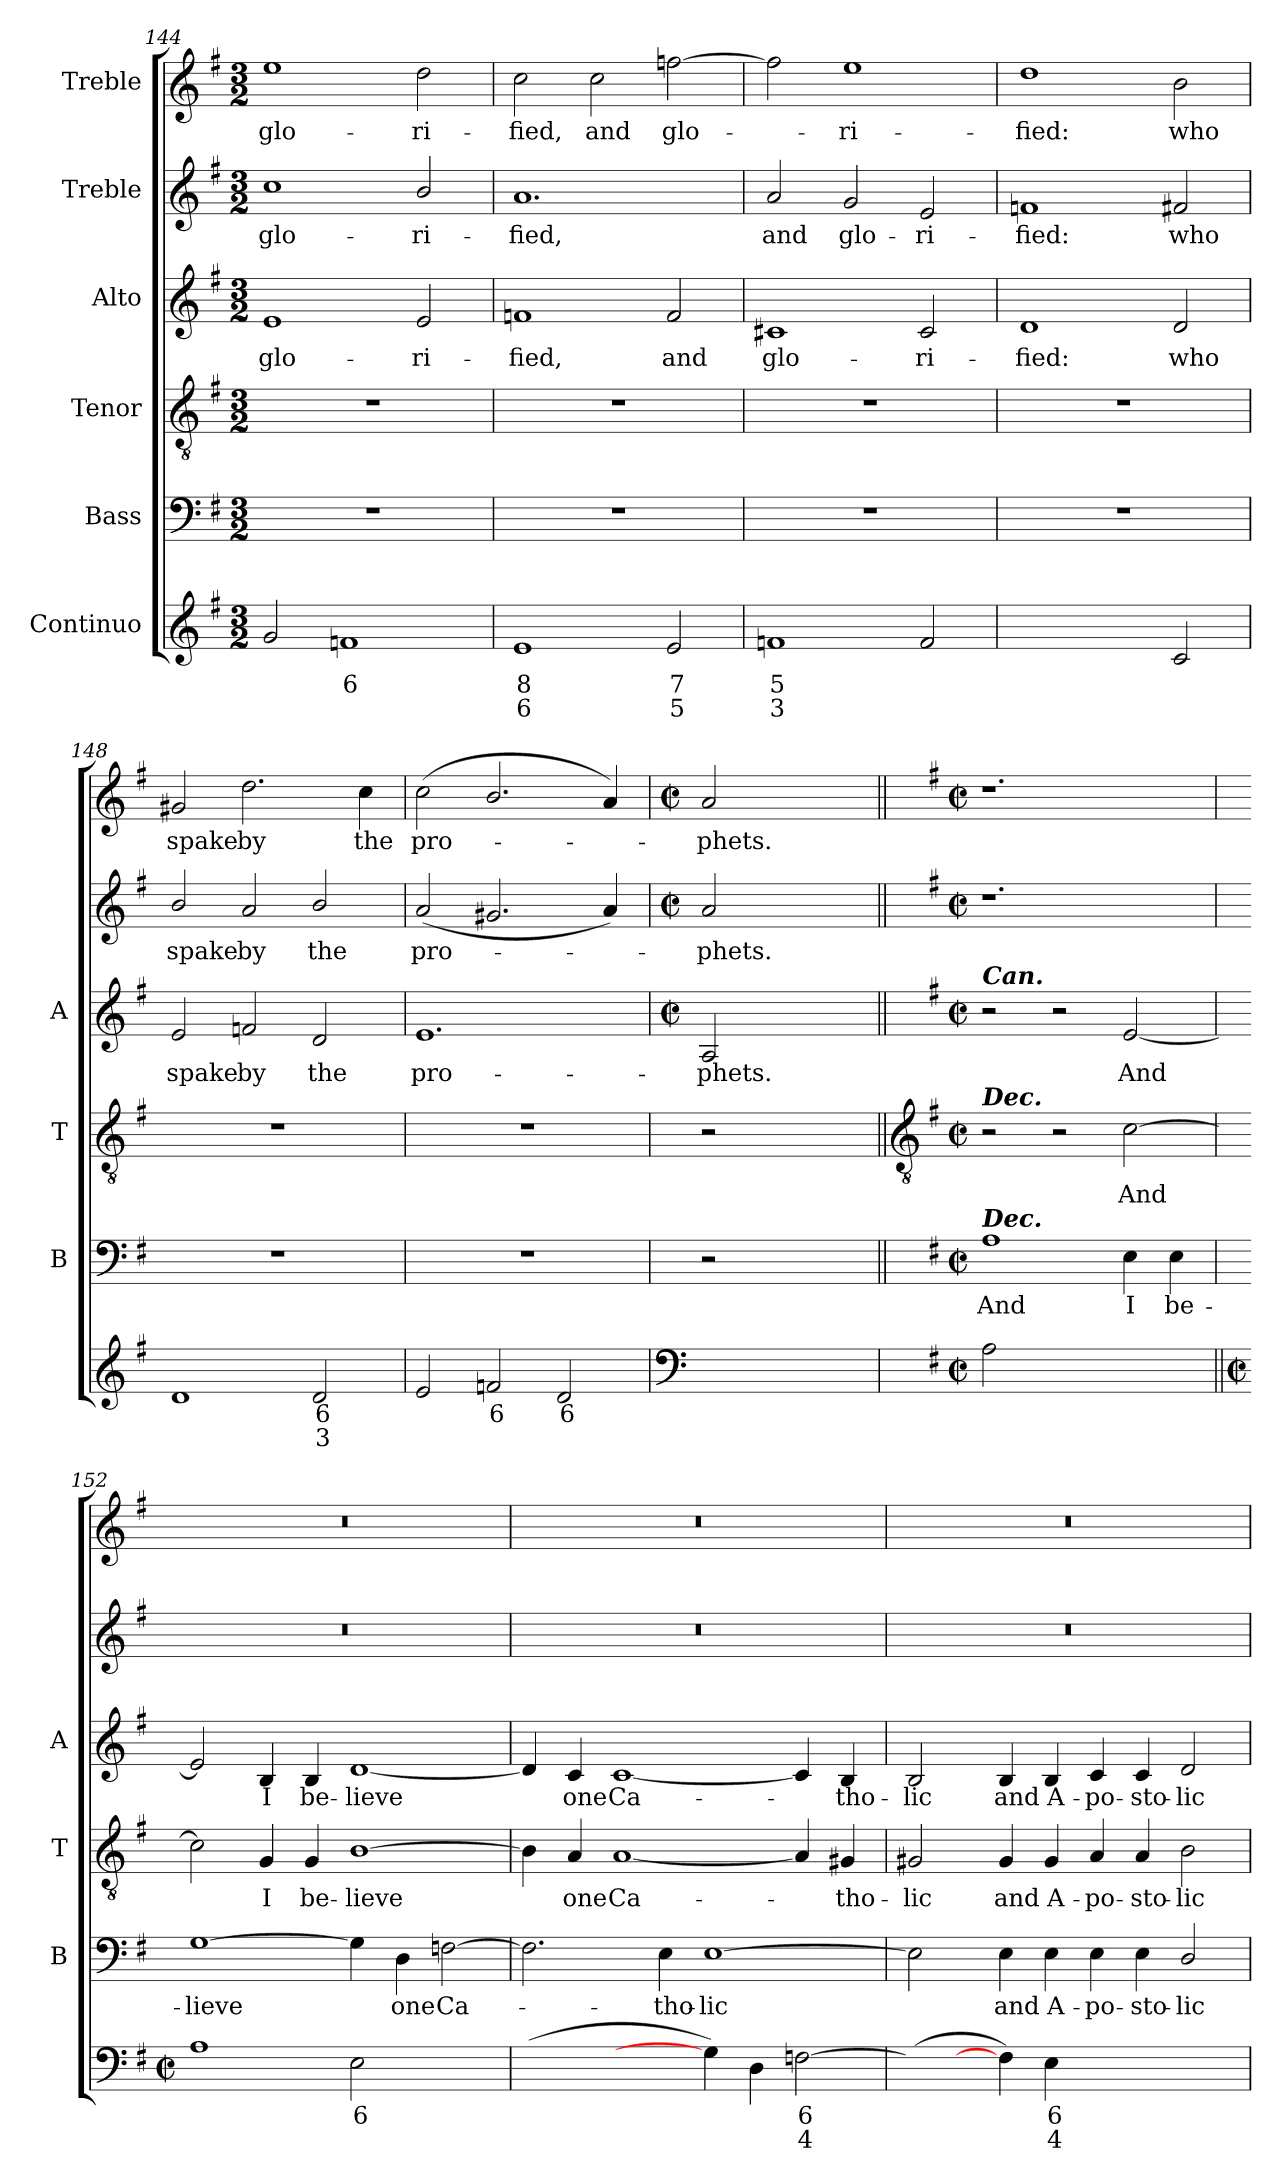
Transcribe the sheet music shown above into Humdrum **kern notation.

**kern	**text	**text	**kern	**text	**kern	**text	**kern	**text	**kern	**text	**kern	**text
*part6	*part6	*part6	*part5	*part5	*part4	*part4	*part3	*part3	*part2	*part2	*part1	*part1
*staff6	*staff6	*staff6	*staff5	*staff5	*staff4	*staff4	*staff3	*staff3	*staff2	*staff2	*staff1	*staff1
*I"Continuo	*	*	*I"Bass	*	*I"Tenor	*	*I"Alto	*	*I"Treble	*	*I"Treble	*
*	*	*	*I'B	*	*I'T	*	*I'A	*	*	*	*	*
*clefG2	*	*	*clefF4	*	*clefGv2	*	*clefG2	*	*clefG2	*	*clefG2	*
*k[f#]	*	*	*k[f#]	*	*k[f#]	*	*k[f#]	*	*k[f#]	*	*k[f#]	*
*G:	*	*	*G:	*	*G:	*	*G:	*	*G:	*	*G:	*
*M3/2	*	*	*M3/2	*	*M3/2	*	*M3/2	*	*M3/2	*	*M3/2	*
=144	=144	=144	=144	=144	=144	=144	=144	=144	=144	=144	=144	=144
!	!	!	!	!	!	!	!	!LO:LY:b	!	!LO:LY:b	!	!LO:LY:b
2g	.	.	1.r	.	1.r	.	1e	glo-	1cc	glo-	1ee	glo-
!	!LO:LY:b	!	!	!	!	!	!	!	!	!	!	!
1fn	6	.	.	.	.	.	.	.	.	.	.	.
!	!	!	!	!	!	!	!	!LO:LY:b	!	!LO:LY:b	!	!LO:LY:b
.	.	.	.	.	.	.	2e	-ri-	2b/	-ri-	2dd	-ri-
=145	=145	=145	=145	=145	=145	=145	=145	=145	=145	=145	=145	=145
!	!LO:LY:b	!LO:LY:b	!	!	!	!	!	!LO:LY:b	!	!LO:LY:b	!	!LO:LY:b
1e	8	6	1.r	.	1.r	.	1fn	-fied,	1.a	-fied,	2cc	-fied,
!	!	!	!	!	!	!	!	!	!	!	!	!LO:LY:b
.	.	.	.	.	.	.	.	.	.	.	2cc	and
!	!LO:LY:b	!LO:LY:b	!	!	!	!	!	!LO:LY:b	!	!	!	!LO:LY:b
2e	7	5	.	.	.	.	2f	and	.	.	[2ffn	glo-
=146	=146	=146	=146	=146	=146	=146	=146	=146	=146	=146	=146	=146
!	!LO:LY:b	!LO:LY:b	!	!	!	!	!	!LO:LY:b	!	!LO:LY:b	!	!
1fn	5	3	1.r	.	1.r	.	1c#X	glo-	2a	and	2ff]	.
!	!	!	!	!	!	!	!	!	!	!LO:LY:b	!	!LO:LY:b
.	.	.	.	.	.	.	.	.	2g	glo-	1ee	ri-
!	!	!	!	!	!	!	!	!LO:LY:b	!	!LO:LY:b	!	!
2f	.	.	.	.	.	.	2c#	-ri-	2e	-ri-	.	.
=147	=147	=147	=147	=147	=147	=147	=147	=147	=147	=147	=147	=147
!	!LO:LY:b	!LO:LY:b	!	!	!	!	!	!LO:LY:b	!	!LO:LY:b	!	!LO:LY:b
[2c#Xyy	4	6	1.r	.	1.r	.	1d	-fied:	1fn	-fied:	1dd	-fied:
!	!LO:LY:b	!LO:LY:b	!	!	!	!	!	!	!	!	!	!
2c#yy]	3	5	.	.	.	.	.	.	.	.	.	.
!	!	!	!	!	!	!	!	!LO:LY:b	!	!LO:LY:b	!	!LO:LY:b
2c#	.	.	.	.	.	.	2d	who	2f#X	who	2b	who
=148	=148	=148	=148	=148	=148	=148	=148	=148	=148	=148	=148	=148
!	!	!	!	!	!	!	!	!LO:LY:b	!	!LO:LY:b	!	!LO:LY:b
1d	.	.	1.r	.	1.r	.	2e	spake	2b/	spake	2g#X	spake
!	!	!	!	!	!	!	!	!LO:LY:b	!	!LO:LY:b	!	!LO:LY:b
.	.	.	.	.	.	.	2fn	by	2a	by	2.dd	by
!	!LO:LY:b	!LO:LY:b	!	!	!	!	!	!LO:LY:b	!	!LO:LY:b	!	!
2d	6	3	.	.	.	.	2d	the	2b/	the	.	.
!	!	!	!	!	!	!	!	!	!	!	!	!LO:LY:b
.	.	.	.	.	.	.	.	.	.	.	4cc	the
=149	=149	=149	=149	=149	=149	=149	=149	=149	=149	=149	=149	=149
!	!	!	!	!	!	!	!	!LO:LY:b	!	!LO:LY:b	!	!LO:LY:b
2e	.	.	1.r	.	1.r	.	1.e	pro-	(<2a	pro-	(<2cc	pro-
!	!LO:LY:b	!	!	!	!	!	!	!	!	!	!	!
2fn	6	.	.	.	.	.	.	.	2.g#X	.	2.b/	.
!	!LO:LY:b	!	!	!	!	!	!	!	!	!	!	!
2d	6	.	.	.	.	.	.	.	.	.	.	.
.	.	.	.	.	.	.	.	.	4a)	.	4a)	.
=150	=150	=150	=150	=150	=150	=150	=150	=150	=150	=150	=150	=150
*clefF4	*	*	*	*	*	*	*	*	*	*	*	*
*	*	*	*	*	*	*	*M4/2	*	*M4/2	*	*M4/2	*
*	*	*	*	*	*	*	*met(c|)	*	*met(c|)	*	*met(c|)	*
!	!LO:LY:b	!LO:LY:b	!	!	!	!	!	!LO:LY:b	!	!LO:LY:b	!	!LO:LY:b
[2eyy	6	4	2r	.	2r	.	2A	-phets.	2a	phets.	2a	phets.
!	!LO:LY:b	!LO:LY:b	!	!	!	!	!	!	!	!	!	!
1eyy]	5	3	1ryy	.	1ryy	.	1ryy	.	1ryy	.	1ryy	.
!!LO:LB:g=z
=151	=151||	=151||	=151||	=151||	=151||	=151||	=151||	=151||	=151||	=151||	=151||	=151||
*	*	*	*	*	*clefGv2	*	*	*	*	*	*	*
*	*	*	*k[f#]	*	*k[f#]	*	*	*	*	*	*	*
*	*	*	*G:	*	*G:	*	*	*	*	*	*	*
*M4/2	*	*	*M4/2	*	*M4/2	*	*M4/2	*	*M4/2	*	*M4/2	*
*met(c|)	*	*	*met(c|)	*	*met(c|)	*	*met(c|)	*	*met(c|)	*	*met(c|)	*
!	!	!	!	!	!	!	!LO:TX:a:Bi:t=Can.	!	!	!	!	!
!	!	!	!	!	!LO:TX:a:Bi:t=Dec.	!	!	!	!	!	!	!
!	!	!	!LO:TX:a:Bi:t=Dec.	!	!	!	!	!	!	!	!	!
!	!	!	!	!LO:LY:b	!	!	!	!	!	!	!	!
2A	.	.	1A	And	2r	.	2r	.	1.r	.	1.r	.
1ryy	.	.	.	.	2r	.	2r	.	.	.	.	.
!	!	!	!	!LO:LY:b	!	!LO:LY:b	!	!LO:LY:b	!	!	!	!
.	.	.	4E	I	[2c	And	[2e	And	.	.	.	.
!	!	!	!	!LO:LY:b	!	!	!	!	!	!	!	!
.	.	.	4E	be-	.	.	.	.	.	.	.	.
!!LO:LB:g=z
=152||	=152	=152	=152	=152	=152	=152	=152	=152	=152	=152	=152	=152
*M4/2	*	*	*	*	*	*	*	*	*	*	*	*
*met(c|)	*	*	*	*	*	*	*	*	*	*	*	*
!	!	!	!	!LO:LY:b	!	!	!	!	!	!	!	!
1A	.	.	[1G	-lieve	2c]	.	2e]	.	0r	.	0r	.
!	!	!	!	!	!	!LO:LY:b	!	!LO:LY:b	!	!	!	!
.	.	.	.	.	4G	I	4B	I	.	.	.	.
!	!	!	!	!	!	!LO:LY:b	!	!LO:LY:b	!	!	!	!
.	.	.	.	.	4G	be-	4B	be-	.	.	.	.
!	!LO:LY:b	!	!	!	!	!LO:LY:b	!	!LO:LY:b	!	!	!	!
2E	6	.	4G]	.	[1B	-lieve	[1d	-lieve	.	.	.	.
!	!	!	!	!LO:LY:b	!	!	!	!	!	!	!	!
.	.	.	4D	one	.	.	.	.	.	.	.	.
!	!	!	!	!LO:LY:b	!	!	!	!	!	!	!	!
2ryy	.	.	[2Fn	Ca-	.	.	.	.	.	.	.	.
=153	=153	=153	=153	=153	=153	=153	=153	=153	=153	=153	=153	=153
!	!LO:LY:b	!LO:LY:b	!	!	!	!	!	!	!	!	!	!
(>[2Gyy	6	4	2.F]	.	4B]	.	4d]	.	0r	.	0r	.
!	!	!	!	!	!	!LO:LY:b	!	!LO:LY:b	!	!	!	!
.	.	.	.	.	4A	one	4c	one	.	.	.	.
!	!LO:LY:b	!LO:LY:b	!	!	!	!LO:LY:b	!	!LO:LY:b	!	!	!	!
2Gyy_	5	3	.	.	[1A	Ca-	[1c	Ca-	.	.	.	.
!	!	!	!	!LO:LY:b	!	!	!	!	!	!	!	!
.	.	.	4E	tho-	.	.	.	.	.	.	.	.
!	!	!	!	!LO:LY:b	!	!	!	!	!	!	!	!
4G])	.	.	[1E	-lic	.	.	.	.	.	.	.	.
4D	.	.	.	.	.	.	.	.	.	.	.	.
!	!LO:LY:b	!LO:LY:b	!	!	!	!	!	!	!	!	!	!
[2Fn	6	4	.	.	4A]	.	4c]	.	.	.	.	.
!	!	!	!	!	!	!LO:LY:b	!	!LO:LY:b	!	!	!	!
.	.	.	.	.	4G#X	tho-	4B	tho-	.	.	.	.
=154	=154	=154	=154	=154	=154	=154	=154	=154	=154	=154	=154	=154
!	!LO:LY:b	!LO:LY:b	!	!	!	!LO:LY:b	!	!LO:LY:b	!	!	!	!
(>4Fyy_	6	4	2E]	.	2G#X	-lic	2B	-lic	0r	.	0r	.
!	!LO:LY:b	!LO:LY:b	!	!	!	!	!	!	!	!	!	!
4Fyy_	5	3	.	.	.	.	.	.	.	.	.	.
!	!	!	!	!LO:LY:b	!	!LO:LY:b	!	!LO:LY:b	!	!	!	!
4F])	.	.	4E	and	4G#	and	4B	and	.	.	.	.
!	!LO:LY:b	!LO:LY:b	!	!LO:LY:b	!	!LO:LY:b	!	!LO:LY:b	!	!	!	!
4E	6	4	4E	A-	4G#	A-	4B	A-	.	.	.	.
!	!LO:LY:b	!LO:LY:b	!	!LO:LY:b	!	!LO:LY:b	!	!LO:LY:b	!	!	!	!
[2Eyy	6	4	4E	-po-	4A	-po-	4c	-po-	.	.	.	.
!	!	!	!	!LO:LY:b	!	!LO:LY:b	!	!LO:LY:b	!	!	!	!
.	.	.	4E	-sto-	4A	-sto-	4c	-sto-	.	.	.	.
!	!LO:LY:b	!LO:LY:b	!	!LO:LY:b	!	!LO:LY:b	!	!LO:LY:b	!	!	!	!
2Eyy_	5	3	2D/	-lic	2B	-lic	2d	-lic	.	.	.	.
=	=	=	=	=	=	=	=	=	=	=	=	=
*-	*-	*-	*-	*-	*-	*-	*-	*-	*-	*-	*-	*-
